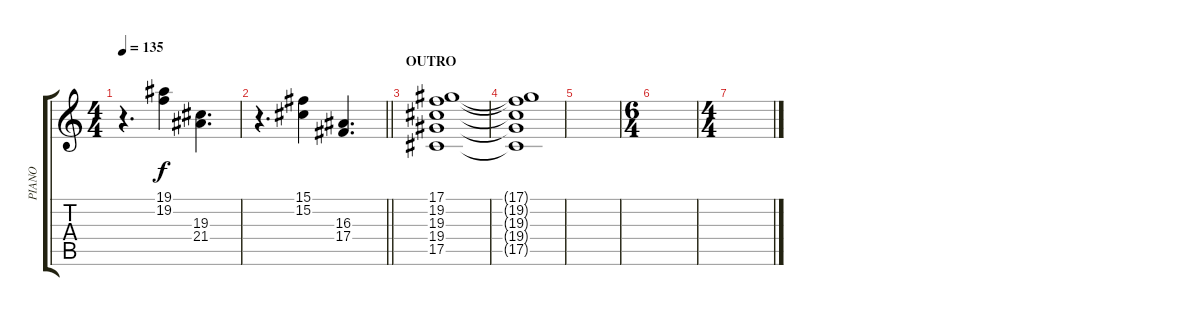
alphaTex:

\track ("PIANO" "PIANO") {instrument brightacousticpiano}
\staff {score tabs}
\tuning (Eb4 Bb3 Gb3 Db3 Ab2 Eb2) {hide}
\ts (4 4)
\tempo 135
\clef g2
\ks c
r.4{d dy f} (19.1 19.2).4 (19.3 21.4).4{d} |
\barLineRight lightlight
r.4{d} (15.1 15.2).4 (16.3 17.4).4{d} |
\section ("" "OUTRO")
(17.1 19.2 19.3 19.4 17.5).1 |
(17.1{t} 19.2{t} 19.3{t} 19.4{t} 17.5{t}).1 |
|
\ts (6 4)
|
\ts (4 4)
